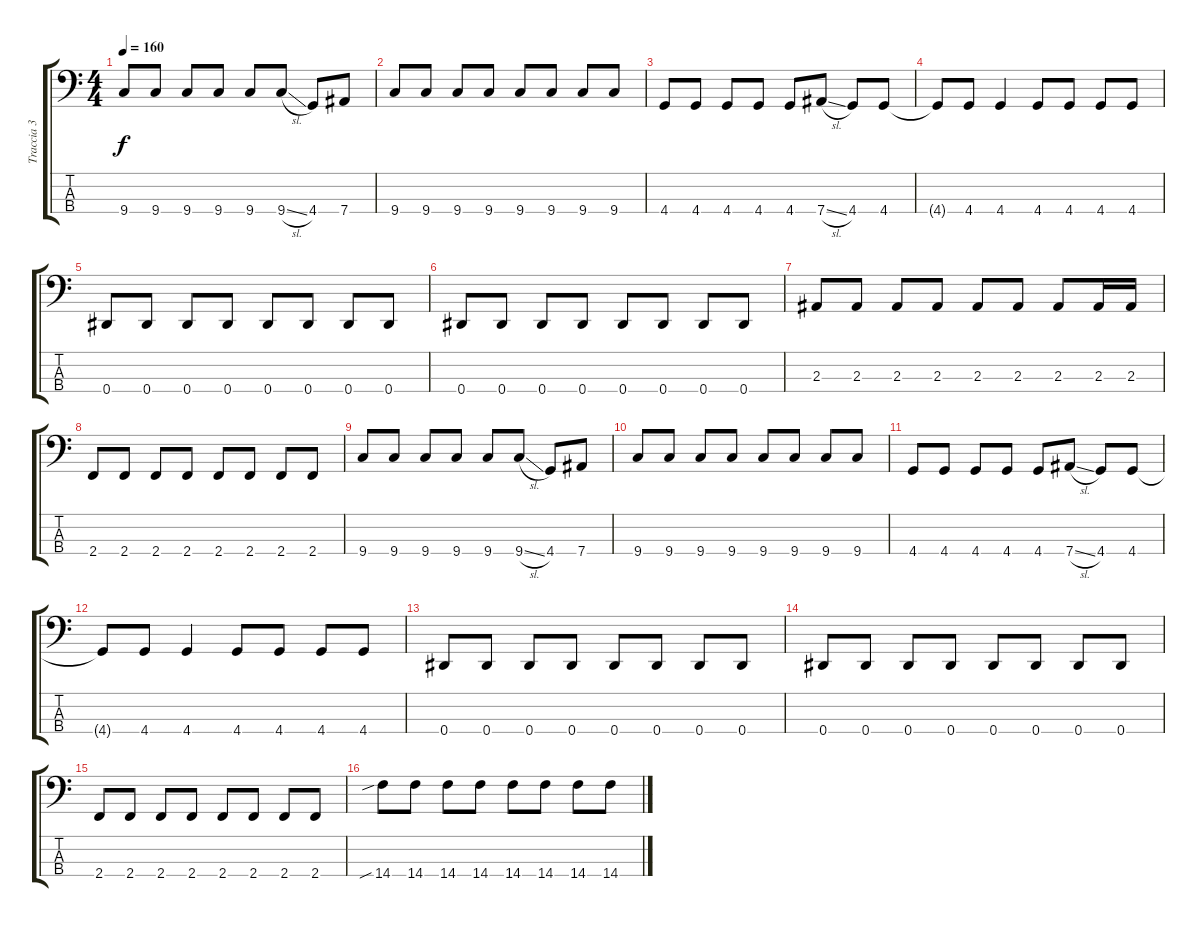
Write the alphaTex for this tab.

\track ("Traccia 3" "Traccia 3") {instrument electricbassfinger}
\staff {score tabs}
\tuning (Gb2 Db2 Ab1 Eb1) {hide}
\ts (4 4)
\tempo 160
\clef f4
\ks c
9.4.8{dy f} 9.4.8 9.4.8 9.4.8 9.4.8 9.4{sl}.8 4.4.8 7.4.8 |
9.4.8 9.4.8 9.4.8 9.4.8 9.4.8 9.4.8 9.4.8 9.4.8 |
4.4.8 4.4.8 4.4.8 4.4.8 4.4.8 7.4{sl}.8 4.4.8 4.4.8 |
4.4{t}.8 4.4.8 4.4.4 4.4.8 4.4.8 4.4.8 4.4.8 |
0.4.8 0.4.8 0.4.8 0.4.8 0.4.8 0.4.8 0.4.8 0.4.8 |
0.4.8 0.4.8 0.4.8 0.4.8 0.4.8 0.4.8 0.4.8 0.4.8 |
2.3.8 2.3.8 2.3.8 2.3.8 2.3.8 2.3.8 2.3.8 2.3.16 2.3.16 |
2.4.8 2.4.8 2.4.8 2.4.8 2.4.8 2.4.8 2.4.8 2.4.8 |
9.4.8 9.4.8 9.4.8 9.4.8 9.4.8 9.4{sl}.8 4.4.8 7.4.8 |
9.4.8 9.4.8 9.4.8 9.4.8 9.4.8 9.4.8 9.4.8 9.4.8 |
4.4.8 4.4.8 4.4.8 4.4.8 4.4.8 7.4{sl}.8 4.4.8 4.4.8 |
4.4{t}.8 4.4.8 4.4.4 4.4.8 4.4.8 4.4.8 4.4.8 |
0.4.8 0.4.8 0.4.8 0.4.8 0.4.8 0.4.8 0.4.8 0.4.8 |
0.4.8 0.4.8 0.4.8 0.4.8 0.4.8 0.4.8 0.4.8 0.4.8 |
2.4.8 2.4.8 2.4.8 2.4.8 2.4.8 2.4.8 2.4.8 2.4.8 |
14.4{sib}.8 14.4.8 14.4.8 14.4.8 14.4.8 14.4.8 14.4.8 14.4.8
